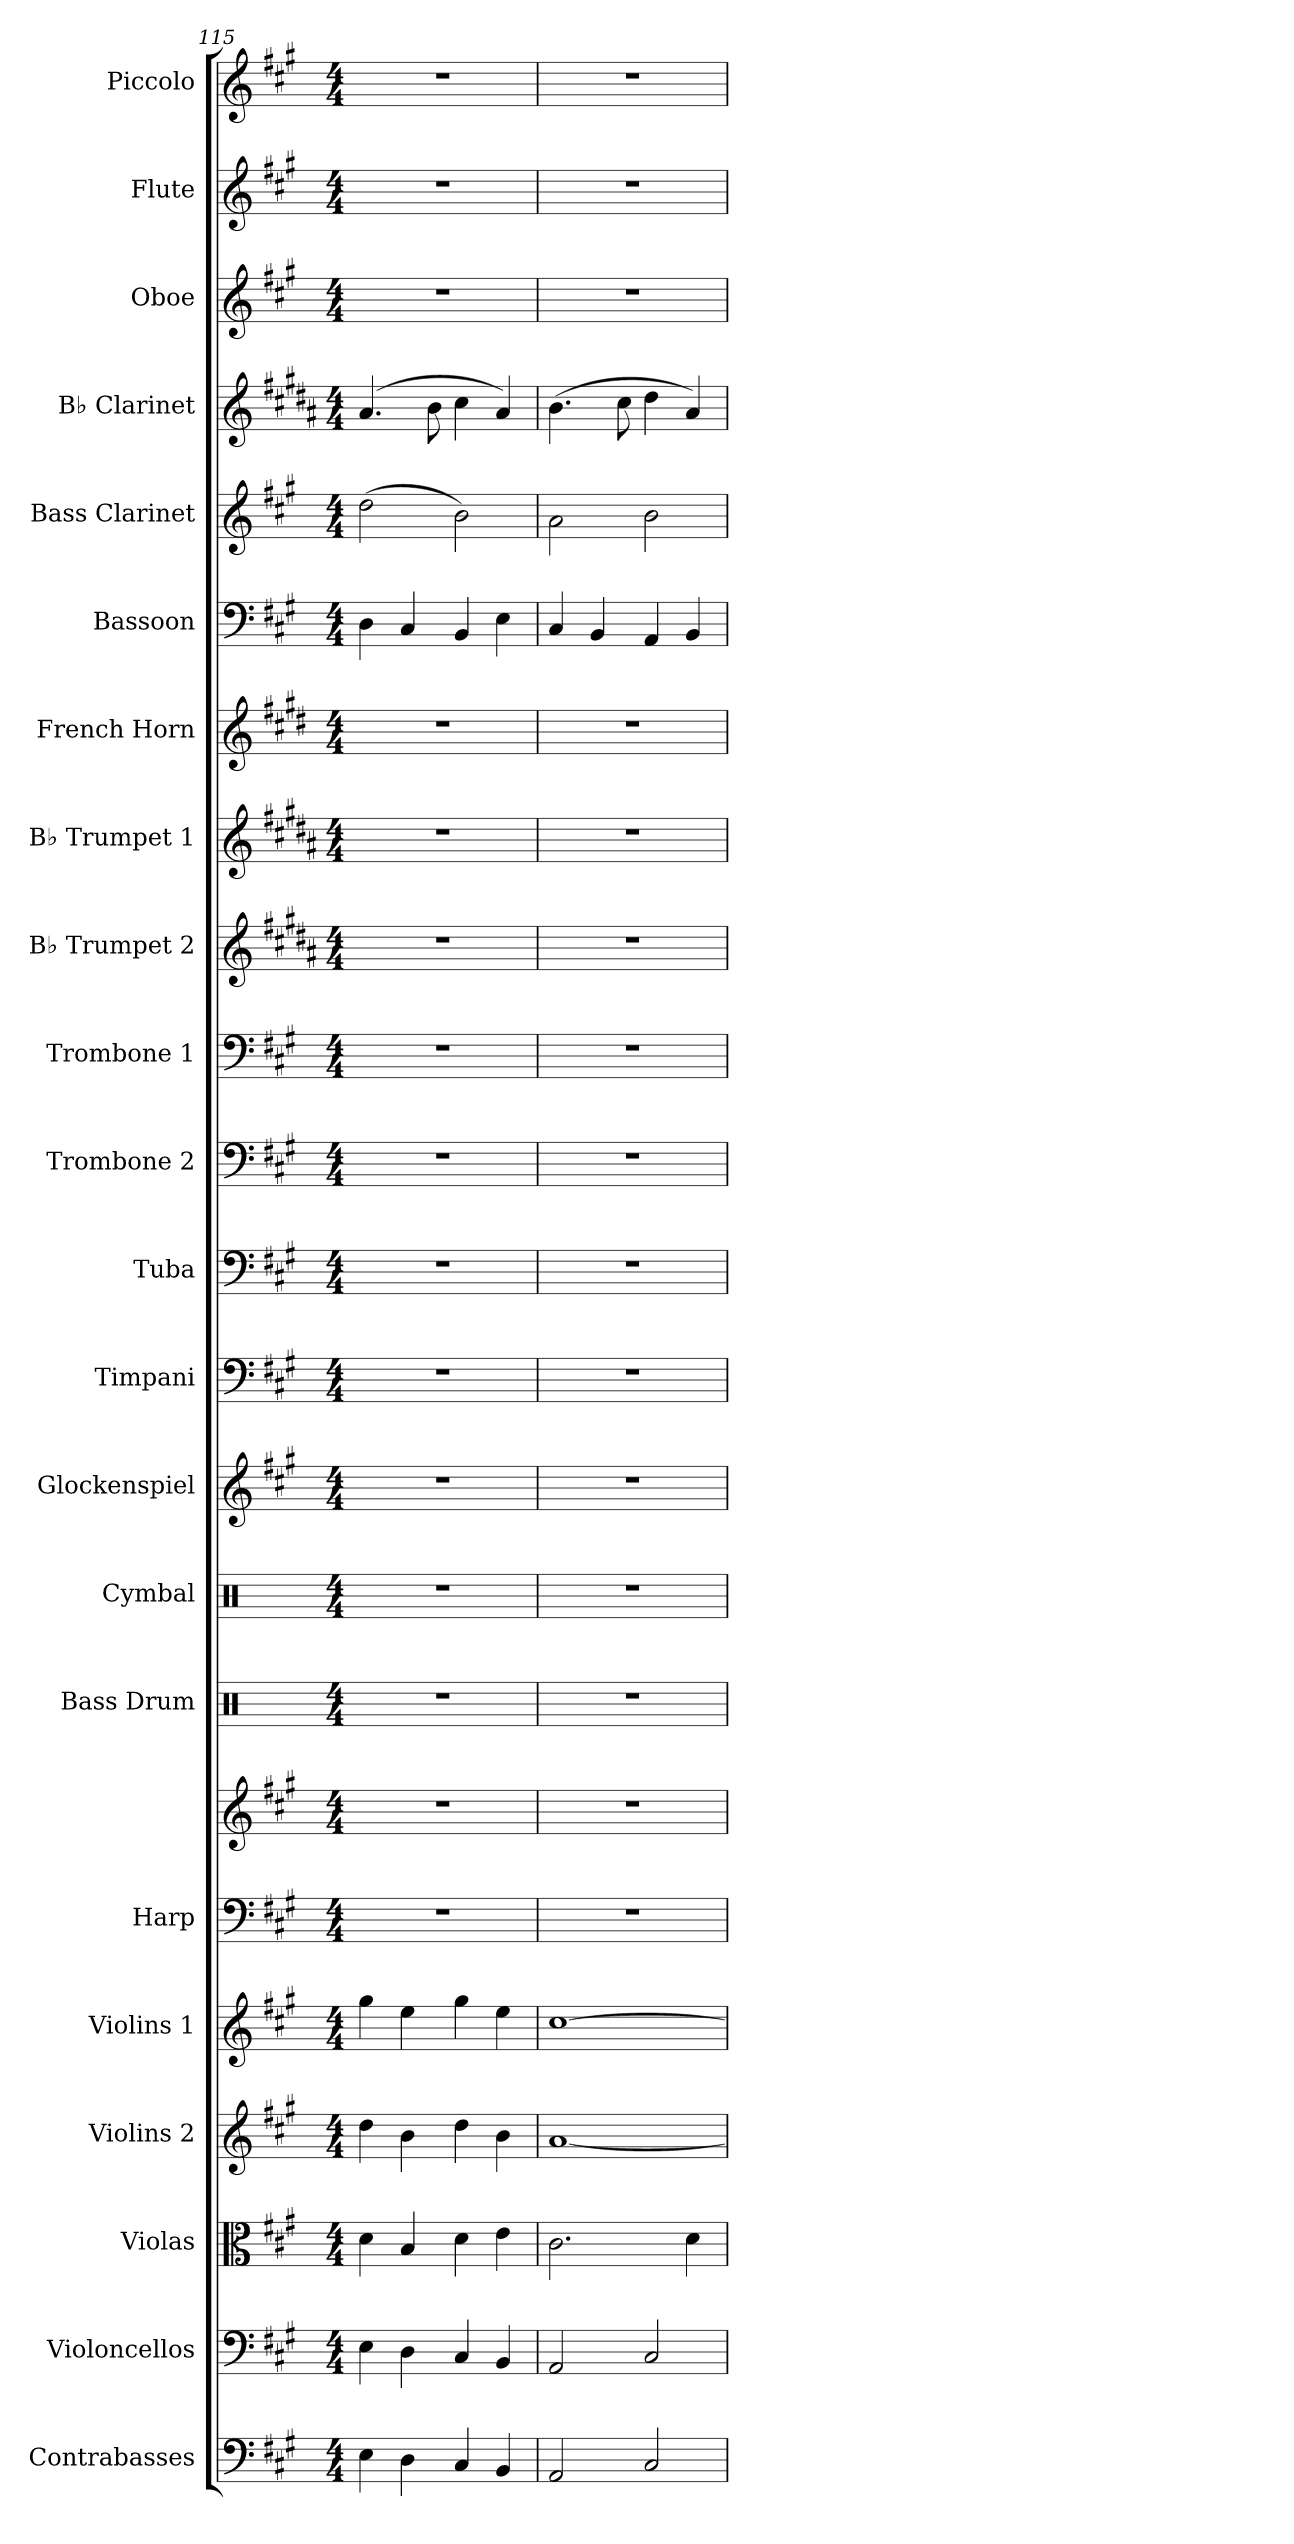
**kern	**kern	**kern	**kern	**kern	**kern	**kern	**kern	**kern	**kern	**kern	**kern	**kern	**kern	**kern	**kern	**kern	**kern	**kern	**kern	**kern	**kern	**kern
*part22	*part21	*part20	*part19	*part18	*part17	*part17	*part16	*part15	*part14	*part13	*part12	*part11	*part10	*part9	*part8	*part7	*part6	*part5	*part4	*part3	*part2	*part1
*staff23	*staff22	*staff21	*staff20	*staff19	*staff18	*staff17	*staff16	*staff15	*staff14	*staff13	*staff12	*staff11	*staff10	*staff9	*staff8	*staff7	*staff6	*staff5	*staff4	*staff3	*staff2	*staff1
*I"Contrabasses	*I"Violoncellos	*I"Violas	*I"Violins 2	*I"Violins 1	*I"Harp	*	*I"Bass Drum	*I"Cymbal	*I"Glockenspiel	*I"Timpani	*I"Tuba	*I"Trombone 2	*I"Trombone 1	*I"B♭ Trumpet 2	*I"B♭ Trumpet 1	*I"French Horn	*I"Bassoon	*I"Bass Clarinet	*I"B♭ Clarinet	*I"Oboe	*I"Flute	*I"Piccolo
*I'Cbs.	*I'Vcs.	*I'Vlas.	*I'Vlns. 2	*I'Vlns. 1	*I'Hrp.	*	*I'B. Dr.	*I'Cym.	*I'Glock.	*I'Timp.	*I'Tba.	*I'Tbn. 2	*I'Tbn. 1	*I'B♭ Tpt. 2	*I'B♭ Tpt. 1	*I'F Hn.	*I'Bsn.	*I'B. Cl.	*I'B♭ Cl.	*I'Ob.	*I'Fl.	*I'Picc.
*clefF4	*clefF4	*clefC3	*clefG2	*clefG2	*clefF4	*clefG2	*clefX	*clefX	*clefG2	*clefF4	*clefF4	*clefF4	*clefF4	*clefG2	*clefG2	*clefG2	*clefF4	*clefG2	*clefG2	*clefG2	*clefG2	*clefG2
*ITrd7c12	*	*	*	*	*	*	*	*	*ITrd-14c-24	*	*	*	*	*ITrd1c2	*ITrd1c2	*ITrd4c7	*	*ITrd8c14	*ITrd1c2	*	*	*ITrd-7c-12
*k[f#c#g#]	*k[f#c#g#]	*k[f#c#g#]	*k[f#c#g#]	*k[f#c#g#]	*k[f#c#g#]	*k[f#c#g#]	*k[]	*k[]	*k[f#c#g#]	*k[f#c#g#]	*k[f#c#g#]	*k[f#c#g#]	*k[f#c#g#]	*k[f#c#g#]	*k[f#c#g#]	*k[f#c#g#]	*k[f#c#g#]	*k[f#c#g#]	*k[f#c#g#]	*k[f#c#g#]	*k[f#c#g#]	*k[f#c#g#]
*M4/4	*M4/4	*M4/4	*M4/4	*M4/4	*M4/4	*M4/4	*M4/4	*M4/4	*M4/4	*M4/4	*M4/4	*M4/4	*M4/4	*M4/4	*M4/4	*M4/4	*M4/4	*M4/4	*M4/4	*M4/4	*M4/4	*M4/4
=115	=115	=115	=115	=115	=115	=115	=115	=115	=115	=115	=115	=115	=115	=115	=115	=115	=115	=115	=115	=115	=115	=115
4EE\	4E\	4d\	4dd\	4gg#\	1r	1r	1r	1r	1r	1r	1r	1r	1r	1r	1r	1r	4D\	(>2d\	(>4.g#/	1r	1r	1r
4DD\	4D\	4B/	4b\	4ee\	.	.	.	.	.	.	.	.	.	.	.	.	4C#/	.	.	.	.	.
.	.	.	.	.	.	.	.	.	.	.	.	.	.	.	.	.	.	.	8a\	.	.	.
4CC#/	4C#/	4d\	4dd\	4gg#\	.	.	.	.	.	.	.	.	.	.	.	.	4BB/	2B\)	4b\	.	.	.
4BBB/	4BB/	4e\	4b\	4ee\	.	.	.	.	.	.	.	.	.	.	.	.	4E\	.	4g#/)	.	.	.
=116	=116	=116	=116	=116	=116	=116	=116	=116	=116	=116	=116	=116	=116	=116	=116	=116	=116	=116	=116	=116	=116	=116
2AAA/	2AA/	2.c#\	[1a	[1cc#	1r	1r	1r	1r	1r	1r	1r	1r	1r	1r	1r	1r	4C#/	2A\	(>4.a\	1r	1r	1r
.	.	.	.	.	.	.	.	.	.	.	.	.	.	.	.	.	4BB/	.	.	.	.	.
.	.	.	.	.	.	.	.	.	.	.	.	.	.	.	.	.	.	.	8b\	.	.	.
2CC#/	2C#/	.	.	.	.	.	.	.	.	.	.	.	.	.	.	.	4AA/	2B\	4cc#\	.	.	.
.	.	4d\	.	.	.	.	.	.	.	.	.	.	.	.	.	.	4BB/	.	4g#/)	.	.	.
=	=	=	=	=	=	=	=	=	=	=	=	=	=	=	=	=	=	=	=	=	=	=
*-	*-	*-	*-	*-	*-	*-	*-	*-	*-	*-	*-	*-	*-	*-	*-	*-	*-	*-	*-	*-	*-	*-
